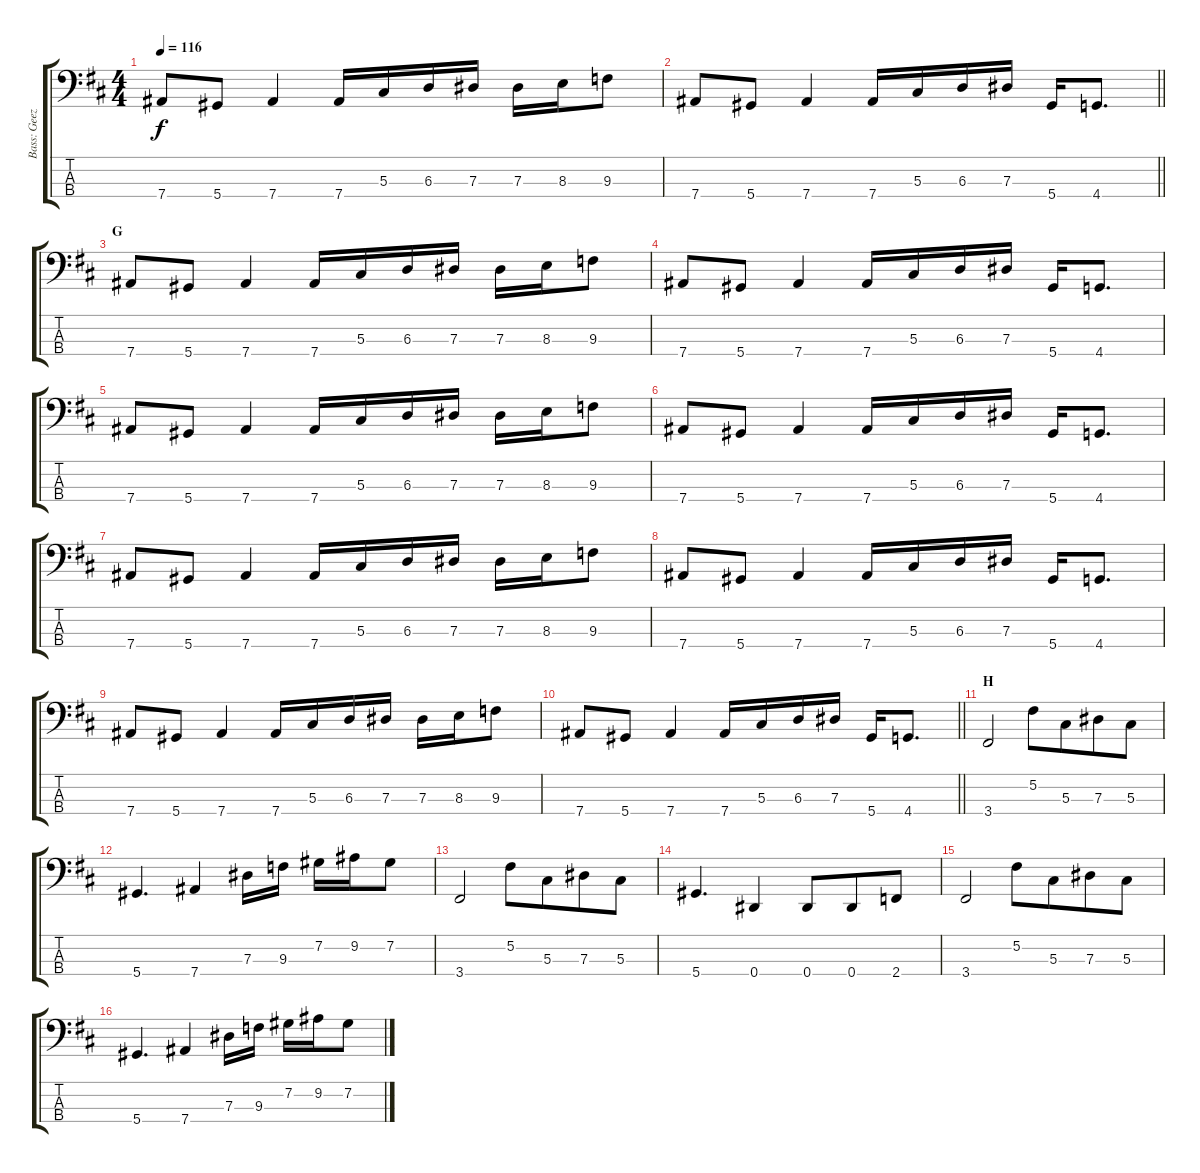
\track ("Bass: Geezer" "Bass: Geez") {instrument electricbassfinger}
\staff {score tabs}
\tuning (Gb2 Db2 Ab1 Eb1) {hide}
\ts (4 4)
\tempo 116
\clef f4
\ks d
7.4.8{dy f} 5.4.8 7.4.4 7.4.16 5.3.16 6.3.16 7.3.16 7.3.16 8.3.16 9.3.8 |
\barLineRight lightlight
7.4.8 5.4.8 7.4.4 7.4.16 5.3.16 6.3.16 7.3.16 5.4.16 4.4.8{d} |
\section ("" "G")
7.4.8 5.4.8 7.4.4 7.4.16 5.3.16 6.3.16 7.3.16 7.3.16 8.3.16 9.3.8 |
7.4.8 5.4.8 7.4.4 7.4.16 5.3.16 6.3.16 7.3.16 5.4.16 4.4.8{d} |
7.4.8 5.4.8 7.4.4 7.4.16 5.3.16 6.3.16 7.3.16 7.3.16 8.3.16 9.3.8 |
7.4.8 5.4.8 7.4.4 7.4.16 5.3.16 6.3.16 7.3.16 5.4.16 4.4.8{d} |
7.4.8 5.4.8 7.4.4 7.4.16 5.3.16 6.3.16 7.3.16 7.3.16 8.3.16 9.3.8 |
7.4.8 5.4.8 7.4.4 7.4.16 5.3.16 6.3.16 7.3.16 5.4.16 4.4.8{d} |
7.4.8 5.4.8 7.4.4 7.4.16 5.3.16 6.3.16 7.3.16 7.3.16 8.3.16 9.3.8 |
\barLineRight lightlight
7.4.8 5.4.8 7.4.4 7.4.16 5.3.16 6.3.16 7.3.16 5.4.16 4.4.8{d} |
\section ("" "H")
3.4.2 5.2.8 5.3.8{beam merge} 7.3.8 5.3.8 |
5.4.4{d} 7.4.4 7.3.16{beam merge} 9.3.16 7.2.16 9.2.16 7.2.8 |
3.4.2 5.2.8 5.3.8{beam merge} 7.3.8 5.3.8 |
5.4.4{d} 0.4.4 0.4.8{beam merge} 0.4.8 2.4.8 |
3.4.2 5.2.8 5.3.8{beam merge} 7.3.8 5.3.8 |
5.4.4{d} 7.4.4 7.3.16{beam merge} 9.3.16 7.2.16 9.2.16 7.2.8
